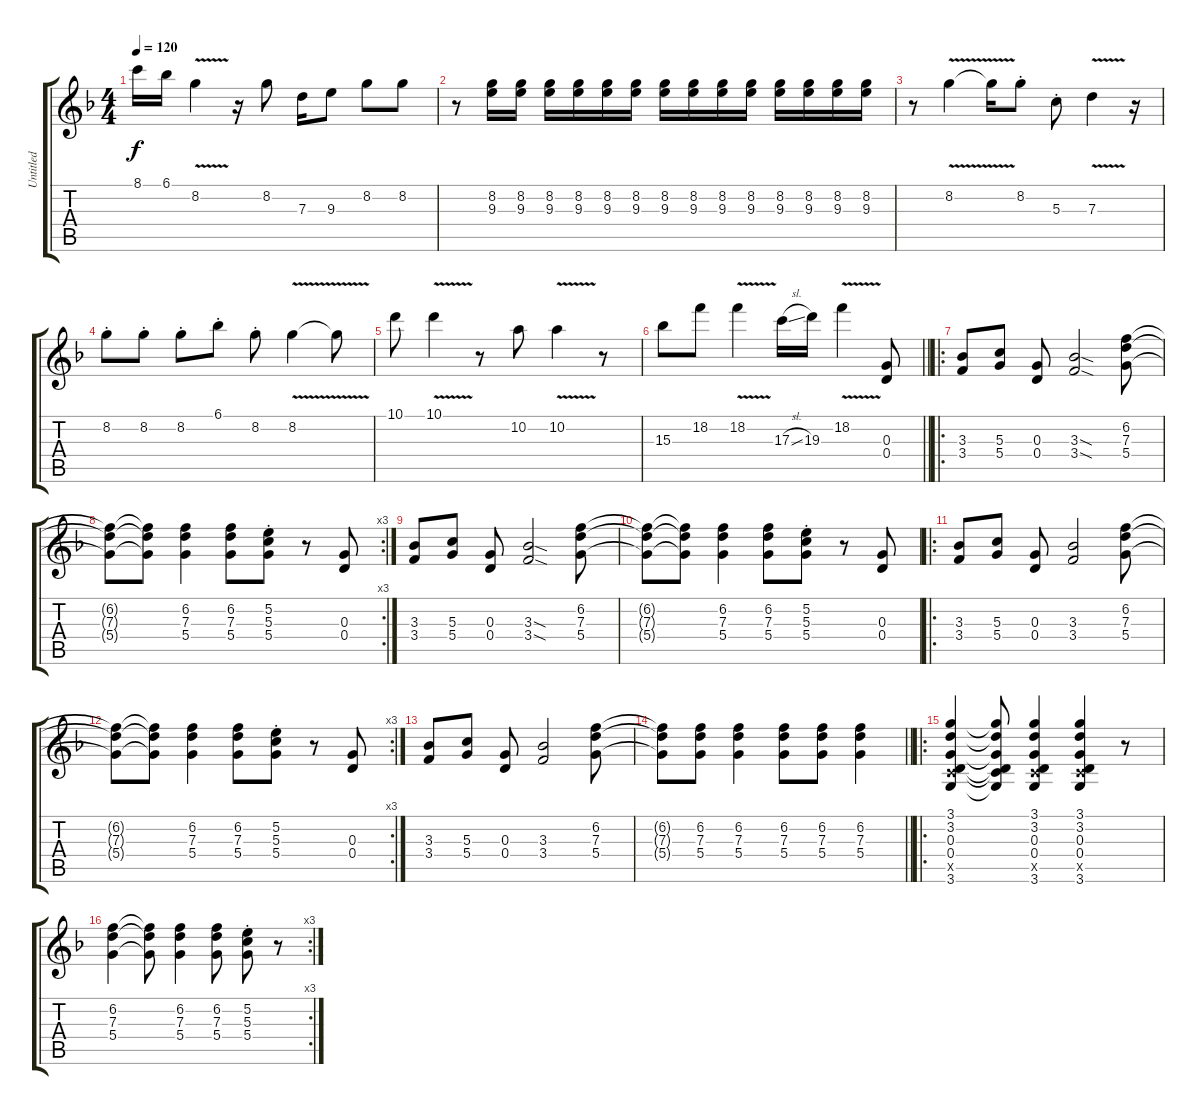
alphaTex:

\track ("Untitled" "Untitled") {instrument distortionguitar}
\staff {score tabs}
\tuning (E4 B3 G3 D3 A2 E2) {hide}
\ts (4 4)
\tempo 120
\clef g2
\ks f
8.1.16{dy f} 6.1.16 8.2{v}.4 r.16 8.2.8 7.3.16 9.3.8 8.2.8 8.2.8 |
r.8 (8.2 9.3).16 (8.2 9.3).16 (8.2 9.3).16 (8.2 9.3).16 (8.2 9.3).16 (8.2 9.3).16 (8.2 9.3).16 (8.2 9.3).16 (8.2 9.3).16 (8.2 9.3).16 (8.2 9.3).16 (8.2 9.3).16 (8.2 9.3).16 (8.2 9.3).16 |
r.8 8.2{v}.4 8.2{v t}.16 8.2{st}.8 5.3{st}.8 7.3{v}.4 r.16 |
8.2{st}.8 8.2{st}.8 8.2{st}.8 6.1{st}.8 8.2{st}.8 8.2{v}.4 8.2{v t}.8 |
10.1.8 10.1{v}.4 r.8 10.2.8 10.2{v}.4 r.8 |
\barLineRight lightlight
15.3.8 18.2.8 18.2{v}.4 17.3{sl}.16 19.3.16 18.2{v}.4 (0.3 0.4).8 |
\ro
(3.3 3.4).8 (5.3 5.4).8 (0.3 0.4).8 (3.3{sod} 3.4{sod}).2 (6.2 7.3 5.4).8 |
\rc 3
(6.2{t} 7.3{t} 5.4{t}).8 (6.2{t} 7.3{t} 5.4{t}).8 (6.2 7.3 5.4).4 (6.2 7.3 5.4).8 (5.2{st} 5.3{st} 5.4{st}).8 r.8 (0.3 0.4).8 |
(3.3 3.4).8 (5.3 5.4).8 (0.3 0.4).8 (3.3{sod} 3.4{sod}).2 (6.2 7.3 5.4).8 |
(6.2{t} 7.3{t} 5.4{t}).8 (6.2{t} 7.3{t} 5.4{t}).8 (6.2 7.3 5.4).4 (6.2 7.3 5.4).8 (5.2{st} 5.3{st} 5.4{st}).8 r.8 (0.3 0.4).8 |
\ro
(3.3 3.4).8 (5.3 5.4).8 (0.3 0.4).8 (3.3 3.4).2 (6.2 7.3 5.4).8 |
\rc 3
(6.2{t} 7.3{t} 5.4{t}).8 (6.2{t} 7.3{t} 5.4{t}).8 (6.2 7.3 5.4).4 (6.2 7.3 5.4).8 (5.2{st} 5.3{st} 5.4{st}).8 r.8 (0.3 0.4).8 |
(3.3 3.4).8 (5.3 5.4).8 (0.3 0.4).8 (3.3 3.4).2 (6.2 7.3 5.4).8 |
\barLineRight lightlight
(6.2{t} 7.3{t} 5.4{t}).8 (6.2 7.3 5.4).8 (6.2 7.3 5.4).4 (6.2 7.3 5.4).8 (6.2 7.3 5.4).8 (6.2 7.3 5.4).4 |
\ro
(3.1 3.2 0.3 0.4 3.5{x} 3.6).4 (3.1{t} 3.2{t} 0.3{t} 0.4{t} 3.5{t} 3.6{t}).8 (3.1 3.2 0.3 0.4 3.5{x} 3.6).4 (3.1 3.2 0.3 0.4 3.5{x} 3.6).4 r.8 |
\rc 3
(6.2 7.3 5.4).4 (6.2{t} 7.3{t} 5.4{t}).8 (6.2 7.3 5.4).4 (6.2 7.3 5.4).8 (5.2{st} 5.3{st} 5.4{st}).8 r.8
